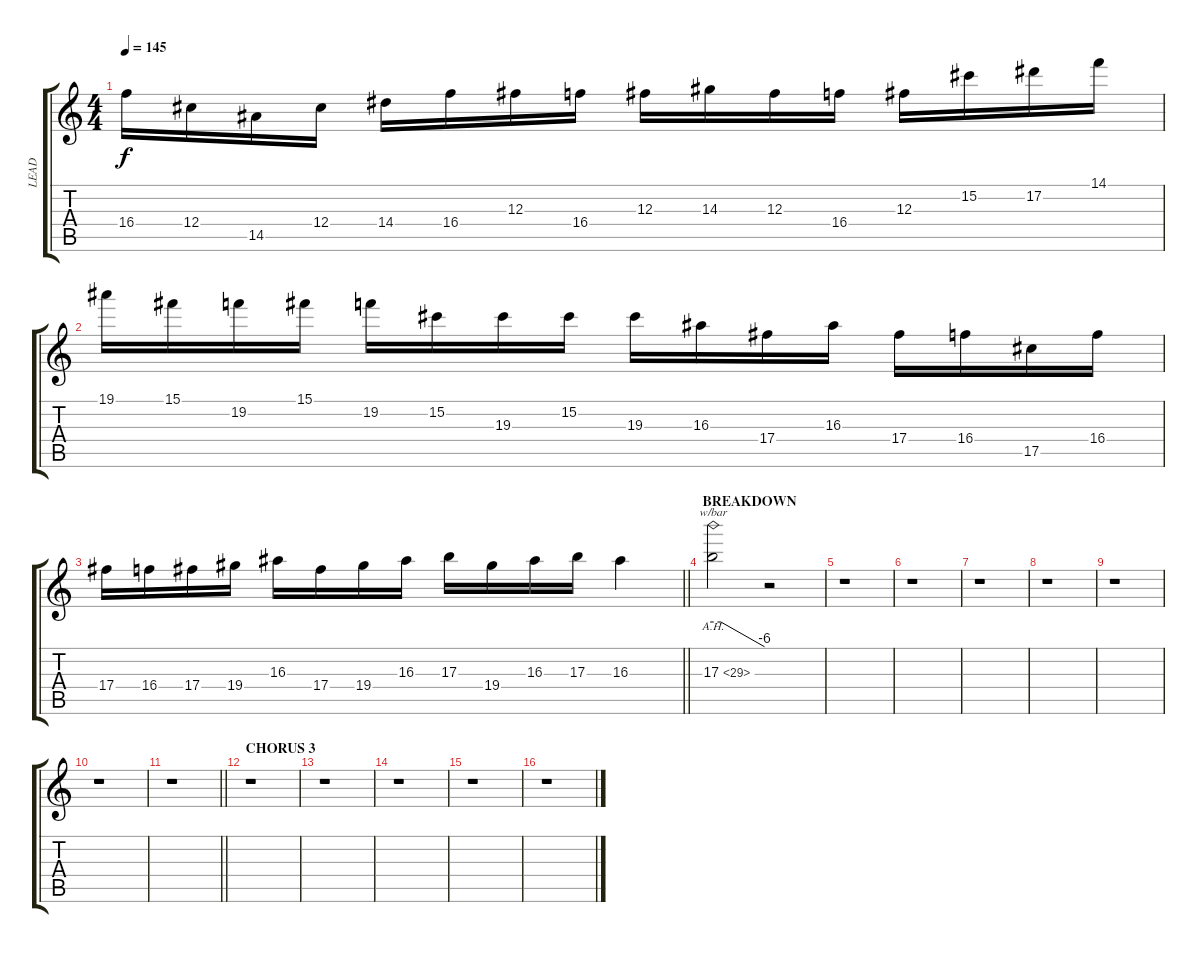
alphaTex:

\track ("LEAD" "LEAD") {instrument distortionguitar}
\staff {score tabs}
\tuning (Eb4 Bb3 Gb3 Db3 Ab2 Db2) {hide}
\ts (4 4)
\tempo 145
\clef g2
\ks c
16.4.16{dy f} 12.4.16 14.5.16 12.4.16 14.4.16 16.4.16 12.3.16 16.4.16 12.3.16 14.3.16 12.3.16 16.4.16 12.3.16 15.2.16 17.2.16 14.1.16 |
19.1.16 15.1.16 19.2.16 15.1.16 19.2.16 15.2.16 19.3.16 15.2.16 19.3.16 16.3.16 17.4.16 16.3.16 17.4.16 16.4.16 17.5.16 16.4.16 |
\barLineRight lightlight
17.4.16 16.4.16 17.4.16 19.4.16 16.3.16 17.4.16 19.4.16 16.3.16 17.3.16 19.4.16 16.3.16 17.3.16 16.3.4 |
\section ("" "BREAKDOWN")
17.3{ah 12}.2{tbe (custom default 0 0 9 0 60 -24)} r.2 |
r.1 |
r.1 |
r.1 |
r.1 |
r.1 |
r.1 |
\barLineRight lightlight
r.1 |
\section ("" "CHORUS 3")
r.1 |
r.1 |
r.1 |
r.1 |
r.1
